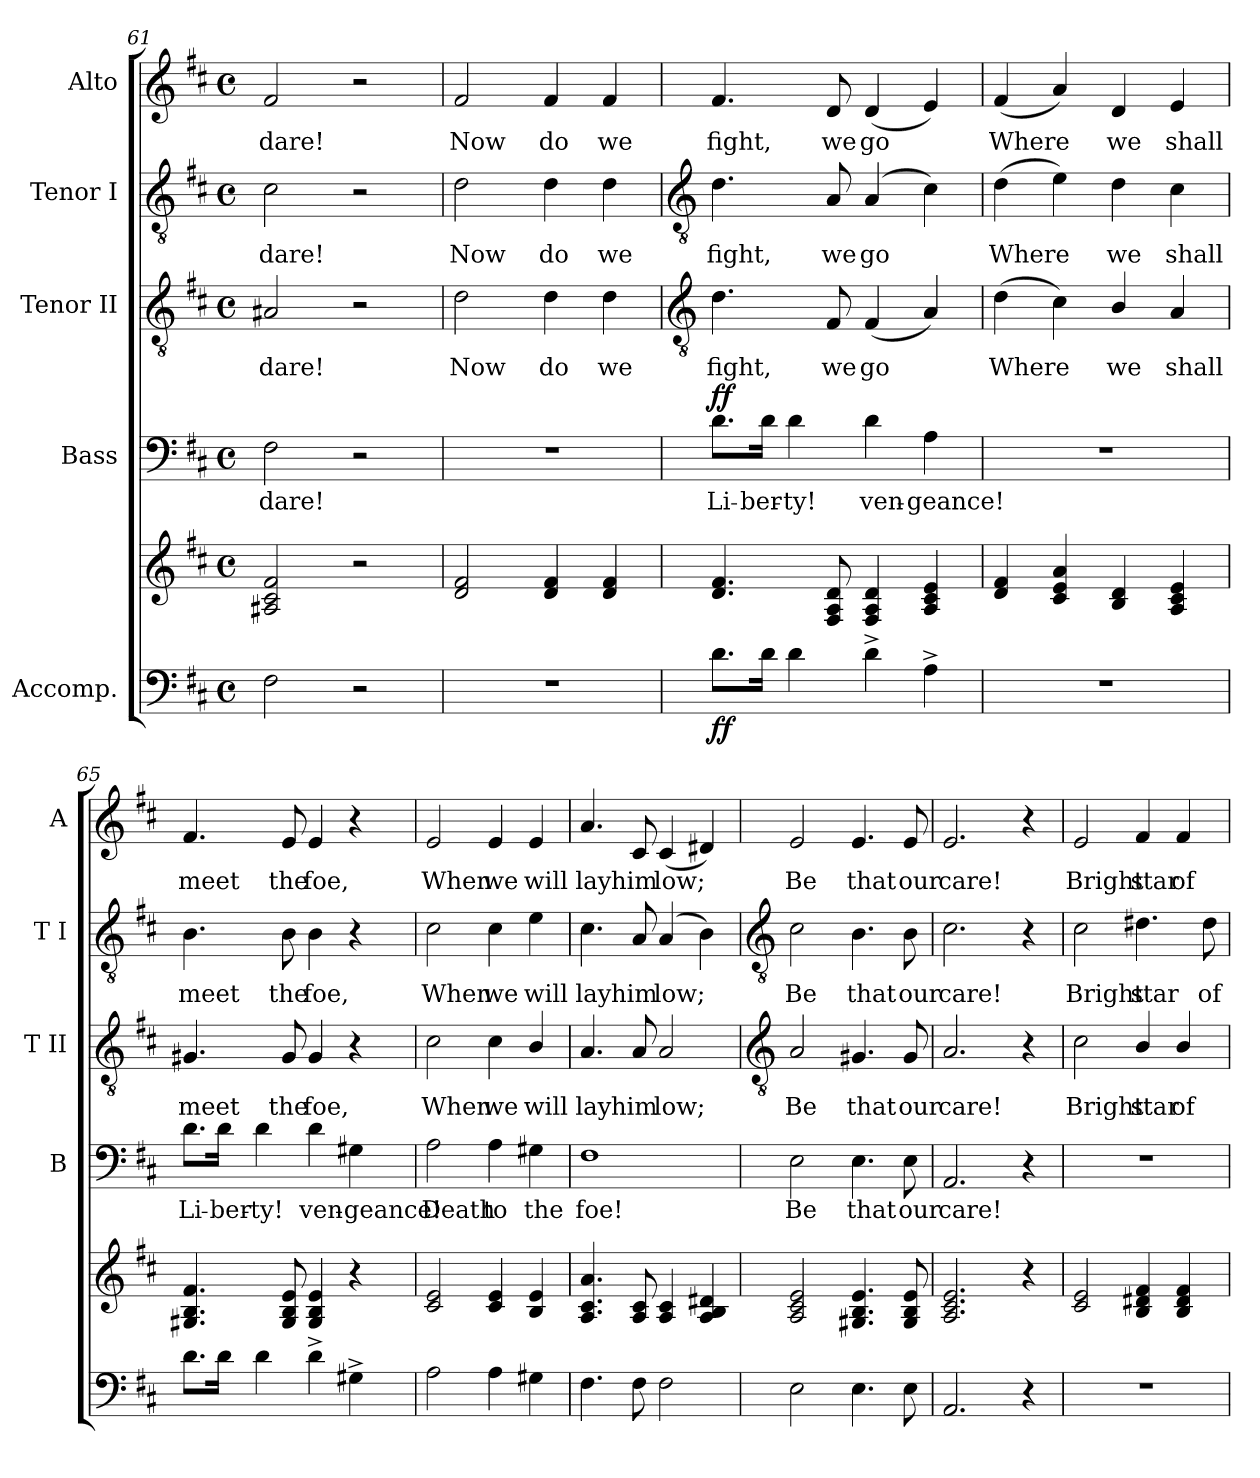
**kern	**kern	**dynam	**kern	**text	**dynam	**kern	**text	**kern	**text	**kern	**text
*part5	*part5	*part5	*part4	*part4	*part4	*part3	*part3	*part2	*part2	*part1	*part1
*staff6	*staff5	*staff5/6	*staff4	*staff4	*staff4	*staff3	*staff3	*staff2	*staff2	*staff1	*staff1
*I"Accomp.	*	*	*I"Bass	*	*	*I"Tenor II	*	*I"Tenor I	*	*I"Alto	*
*	*	*	*I'B	*	*	*I'T II	*	*I'T I	*	*I'A	*
*clefF4	*clefG2	*	*clefF4	*	*	*clefGv2	*	*clefGv2	*	*clefG2	*
*k[f#c#]	*k[f#c#]	*	*k[f#c#]	*	*	*k[f#c#]	*	*k[f#c#]	*	*k[f#c#]	*
*D:	*D:	*	*D:	*	*	*D:	*	*D:	*	*D:	*
*M4/4	*M4/4	*	*M4/4	*	*	*M4/4	*	*M4/4	*	*M4/4	*
*met(c)	*met(c)	*	*met(c)	*	*	*met(c)	*	*met(c)	*	*met(c)	*
=61	=61	=61	=61	=61	=61	=61	=61	=61	=61	=61	=61
!	!	!	!	!LO:LY:b	!	!	!LO:LY:b	!	!LO:LY:b	!	!LO:LY:b
2F#	2A#X 2c# 2f#	.	2F#	dare!	.	2A#X	dare!	2c#	dare!	2f#	dare!
2r	2r	.	2r	.	.	2r	.	2r	.	2r	.
=62	=62	=62	=62	=62	=62	=62	=62	=62	=62	=62	=62
!	!	!	!	!	!	!	!LO:LY:b	!	!LO:LY:b	!	!LO:LY:b
1r	2d 2f#	.	1r	.	.	2d	Now	2d	Now	2f#	Now
!	!	!	!	!	!	!	!LO:LY:b	!	!LO:LY:b	!	!LO:LY:b
.	4d 4f#	.	.	.	.	4d	do	4d	do	4f#	do
!	!	!	!	!	!	!	!LO:LY:b	!	!LO:LY:b	!	!LO:LY:b
.	4d 4f#	.	.	.	.	4d	we	4d	we	4f#	we
!!LO:LB:g=z
=63	=63	=63	=63	=63	=63	=63	=63	=63	=63	=63	=63
*	*	*	*	*	*	*clefGv2	*	*clefGv2	*	*	*
!	!	!LO:DY:b=2	!	!LO:LY:b	!LO:DY:b	!	!LO:LY:b	!	!LO:LY:b	!	!LO:LY:b
8.dL	4.d 4.f#	ff	8.d\L	Li-	ff	4.d	fight,	4.d	fight,	4.f#	fight,
!	!	!	!	!LO:LY:b	!	!	!	!	!	!	!
16dJ	.	.	16d\Jk	-ber-	.	.	.	.	.	.	.
!	!	!	!	!LO:LY:b	!	!	!	!	!	!	!
4d	.	.	4d	-ty!	.	.	.	.	.	.	.
!	!	!	!	!	!	!	!LO:LY:b	!	!LO:LY:b	!	!LO:LY:b
.	8F# 8A 8d	.	.	.	.	8F#	we	8A	we	8d	we
!	!	!	!	!LO:LY:b	!	!	!LO:LY:b	!	!LO:LY:b	!	!LO:LY:b
4d^	4F# 4A 4d	.	4d	ven-	.	(<4F#	go	(<4A	go	(<4d	go
!	!	!	!	!LO:LY:b	!	!	!	!	!	!	!
4A^	4A 4c# 4e	.	4A	-geance!	.	4A)	.	4c#)	.	4e)	.
=64	=64	=64	=64	=64	=64	=64	=64	=64	=64	=64	=64
!	!	!	!	!	!	!	!LO:LY:b	!	!LO:LY:b	!	!LO:LY:b
1r	4d 4f#	.	1r	.	.	(>4d	Where	(>4d	Where	(<4f#	Where
.	4c# 4e 4a	.	.	.	.	4c#)	.	4e)	.	4a)	.
!	!	!	!	!	!	!	!LO:LY:b	!	!LO:LY:b	!	!LO:LY:b
.	4B 4d	.	.	.	.	4B/	we	4d	we	4d	we
!	!	!	!	!	!	!	!LO:LY:b	!	!LO:LY:b	!	!LO:LY:b
.	4A 4c# 4e	.	.	.	.	4A	shall	4c#	shall	4e	shall
=65	=65	=65	=65	=65	=65	=65	=65	=65	=65	=65	=65
!	!	!	!	!LO:LY:b	!	!	!LO:LY:b	!	!LO:LY:b	!	!LO:LY:b
8.dL	4.G#X 4.B 4.f#	.	8.d\L	Li-	.	4.G#X	meet	4.B	meet	4.f#	meet
!	!	!	!	!LO:LY:b	!	!	!	!	!	!	!
16dJ	.	.	16d\Jk	-ber-	.	.	.	.	.	.	.
!	!	!	!	!LO:LY:b	!	!	!	!	!	!	!
4d	.	.	4d	-ty!	.	.	.	.	.	.	.
!	!	!	!	!	!	!	!LO:LY:b	!	!LO:LY:b	!	!LO:LY:b
.	8G# 8B 8e	.	.	.	.	8G#	the	8B	the	8e	the
!	!	!	!	!LO:LY:b	!	!	!LO:LY:b	!	!LO:LY:b	!	!LO:LY:b
4d^	4G# 4B 4e	.	4d	ven-	.	4G#	foe,	4B	foe,	4e	foe,
!	!	!	!	!LO:LY:b	!	!	!	!	!	!	!
4G#X^	4r	.	4G#X	-geance!	.	4r	.	4r	.	4r	.
=66	=66	=66	=66	=66	=66	=66	=66	=66	=66	=66	=66
!	!	!	!	!LO:LY:b	!	!	!LO:LY:b	!	!LO:LY:b	!	!LO:LY:b
2A	2c# 2e	.	2A	Death	.	2c#	When	2c#	When	2e	When
!	!	!	!	!LO:LY:b	!	!	!LO:LY:b	!	!LO:LY:b	!	!LO:LY:b
4A	4c# 4e	.	4A	to	.	4c#	we	4c#	we	4e	we
!	!	!	!	!LO:LY:b	!	!	!LO:LY:b	!	!LO:LY:b	!	!LO:LY:b
4G#X	4B 4e	.	4G#X	the	.	4B/	will	4e	will	4e	will
=67	=67	=67	=67	=67	=67	=67	=67	=67	=67	=67	=67
!	!	!	!	!LO:LY:b	!	!	!LO:LY:b	!	!LO:LY:b	!	!LO:LY:b
4.F#	4.A 4.c# 4.a	.	1F#	foe!	.	4.A	lay	4.c#	lay	4.a	lay
!	!	!	!	!	!	!	!LO:LY:b	!	!LO:LY:b	!	!LO:LY:b
8F#	8A 8c#	.	.	.	.	8A	him	8A	him	8c#	him
!	!	!	!	!	!	!	!LO:LY:b	!	!LO:LY:b	!	!LO:LY:b
2F#	4A 4c#	.	.	.	.	2A	low;	(<4A	low;	(<4c#	low;
.	4A 4B 4d#X	.	.	.	.	.	.	4B)	.	4d#X)	.
!!LO:LB:g=z
=68	=68	=68	=68	=68	=68	=68	=68	=68	=68	=68	=68
*	*	*	*	*	*	*clefGv2	*	*clefGv2	*	*	*
!	!	!	!	!LO:LY:b	!	!	!LO:LY:b	!	!LO:LY:b	!	!LO:LY:b
2E	2A 2c# 2e	.	2E	Be	.	2A	Be	2c#	Be	2e	Be
!	!	!	!	!LO:LY:b	!	!	!LO:LY:b	!	!LO:LY:b	!	!LO:LY:b
4.E	4.G#X 4.B 4.e	.	4.E	that	.	4.G#X	that	4.B	that	4.e	that
!	!	!	!	!LO:LY:b	!	!	!LO:LY:b	!	!LO:LY:b	!	!LO:LY:b
8E	8G# 8B 8e	.	8E	our	.	8G#	our	8B	our	8e	our
=69	=69	=69	=69	=69	=69	=69	=69	=69	=69	=69	=69
!	!	!	!	!LO:LY:b	!	!	!LO:LY:b	!	!LO:LY:b	!	!LO:LY:b
2.AA	2.A 2.c# 2.e	.	2.AA	care!	.	2.A	care!	2.c#	care!	2.e	care!
4r	4r	.	4r	.	.	4r	.	4r	.	4r	.
=70	=70	=70	=70	=70	=70	=70	=70	=70	=70	=70	=70
!	!	!	!	!	!	!	!LO:LY:b	!	!LO:LY:b	!	!LO:LY:b
1r	2c# 2e	.	1r	.	.	2c#	Bright	2c#	Bright	2e	Bright
!	!	!	!	!	!	!	!LO:LY:b	!	!LO:LY:b	!	!LO:LY:b
.	4B 4d#X 4f#	.	.	.	.	4B/	star	4.d#X	star	4f#	star
!	!	!	!	!	!	!	!LO:LY:b	!	!	!	!LO:LY:b
.	4B 4d# 4f#	.	.	.	.	4B/	of	.	.	4f#	of
!	!	!	!	!	!	!	!	!	!LO:LY:b	!	!
.	.	.	.	.	.	.	.	8d#	of	.	.
=	=	=	=	=	=	=	=	=	=	=	=
*-	*-	*-	*-	*-	*-	*-	*-	*-	*-	*-	*-
